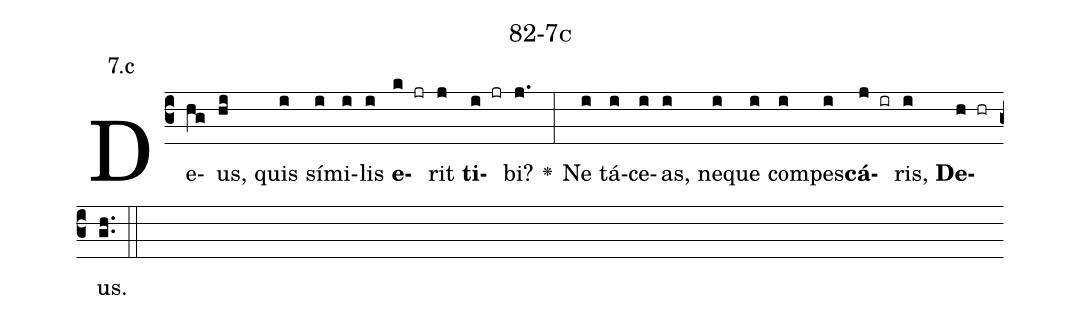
name: 82-7c;
annotation: 7.c;
%%
(c3)De(hg)us,(hi) quis(i) sí(i)mi(i)lis(i) <b>e</b>(k jr)rit(j) <b>ti</b>(i jr)bi?(j.) <v>\greheightstar</v>(:) Ne(i) tá(i)ce(i)as,(i) ne(i)que(i) com(i)pes(i)<b>cá</b>(j ir)ris,(i) <b>De</b>(h hr)us.(gh..) (::)


%E(i) u(i) o(j) u(i) a(h) e.(gh..) (::)
